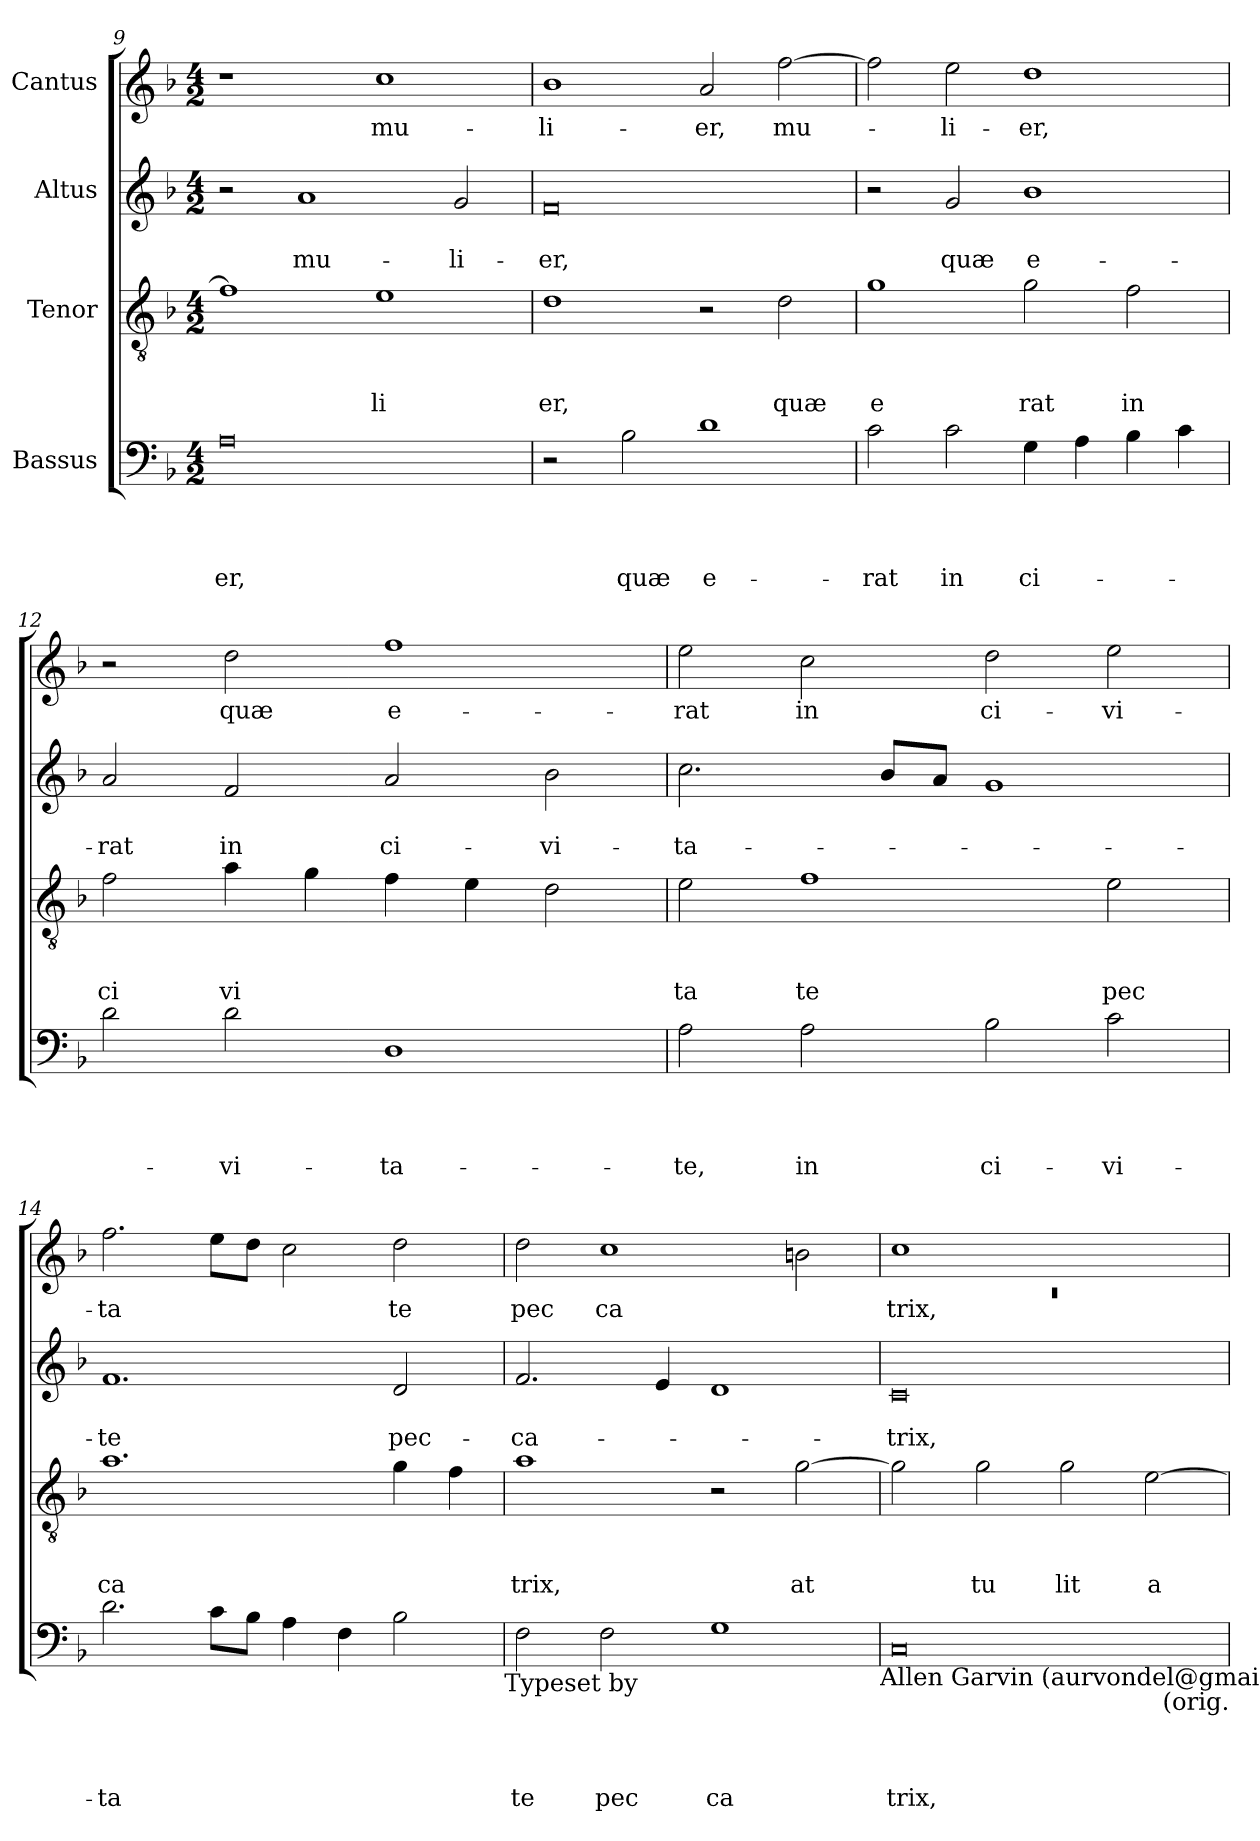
**kern	**text	**text	**text	**text	**kern	**text	**text	**text	**kern	**text	**text	**kern	**text
*part4	*part4	*part4	*part4	*part4	*part3	*part3	*part3	*part3	*part2	*part2	*part2	*part1	*part1
*staff4	*staff4	*staff4	*staff4	*staff4	*staff3	*staff3	*staff3	*staff3	*staff2	*staff2	*staff2	*staff1	*staff1
*I"Bassus	*	*	*	*	*I"Tenor	*	*	*	*I"Altus	*	*	*I"Cantus	*
*clefF4	*	*	*	*	*clefGv2	*	*	*	*clefG2	*	*	*clefG2	*
*k[b-]	*	*	*	*	*k[b-]	*	*	*	*k[b-]	*	*	*k[b-]	*
*F:	*	*	*	*	*F:	*	*	*	*F:	*	*	*F:	*
*M4/2	*	*	*	*	*M4/2	*	*	*	*M4/2	*	*	*M4/2	*
=9	=9	=9	=9	=9	=9	=9	=9	=9	=9	=9	=9	=9	=9
!	!	!	!	!LO:LY:b	!	!	!	!	!	!	!	!	!
0A	.	.	.	-er,	1f]	.	.	.	2r	.	.	1r	.
!	!	!	!	!	!	!	!	!	!	!	!LO:LY:b	!	!
.	.	.	.	.	.	.	.	.	1a	.	mu-	.	.
!	!	!	!	!	!	!	!	!LO:LY:b	!	!	!	!	!LO:LY:b
.	.	.	.	.	1e	.	.	li	.	.	.	1cc	mu-
!	!	!	!	!	!	!	!	!	!	!	!LO:LY:b	!	!
.	.	.	.	.	.	.	.	.	2g/	.	-li-	.	.
=10	=10	=10	=10	=10	=10	=10	=10	=10	=10	=10	=10	=10	=10
!	!	!	!	!	!	!	!	!LO:LY:b	!	!	!LO:LY:b	!	!LO:LY:b
2r	.	.	.	.	1d	.	.	er,	0f	.	-er,	1b-	-li-
!	!	!	!	!LO:LY:b	!	!	!	!	!	!	!	!	!
2B-\	.	.	.	quæ	.	.	.	.	.	.	.	.	.
!	!	!	!	!LO:LY:b	!	!	!	!	!	!	!	!	!LO:LY:b
1d	.	.	.	e-	2r	.	.	.	.	.	.	2a/	-er,
!	!	!	!	!	!	!	!	!LO:LY:b	!	!	!	!	!LO:LY:b
.	.	.	.	.	2d\	.	.	quæ	.	.	.	[>2ff\	mu-
=11	=11	=11	=11	=11	=11	=11	=11	=11	=11	=11	=11	=11	=11
!	!	!	!	!LO:LY:b	!	!	!	!LO:LY:b	!	!	!	!	!
2c\	.	.	.	-rat	1g	.	.	e	2r	.	.	2ff\]	.
!	!	!	!	!LO:LY:b	!	!	!	!	!	!	!LO:LY:b	!	!LO:LY:b
2c\	.	.	.	in	.	.	.	.	2g/	.	quæ	2ee\	-li-
!	!	!	!	!LO:LY:b	!	!	!	!LO:LY:b	!	!	!LO:LY:b	!	!LO:LY:b
4G\	.	.	.	ci-	2g\	.	.	rat	1b-	.	e-	1dd	-er,
4A\	.	.	.	.	.	.	.	.	.	.	.	.	.
!	!	!	!	!	!	!	!	!LO:LY:b	!	!	!	!	!
4B-\	.	.	.	.	2f\	.	.	in	.	.	.	.	.
4c\	.	.	.	.	.	.	.	.	.	.	.	.	.
=12	=12	=12	=12	=12	=12	=12	=12	=12	=12	=12	=12	=12	=12
!	!	!	!	!	!	!	!	!LO:LY:b	!	!	!LO:LY:b	!	!
2d\	.	.	.	.	2f\	.	.	ci	2a/	.	-rat	2r	.
!	!	!	!	!LO:LY:b	!	!	!	!LO:LY:b	!	!	!LO:LY:b	!	!LO:LY:b
2d\	.	.	.	-vi-	4a\	.	.	vi	2f/	.	in	2dd\	quæ
.	.	.	.	.	4g\	.	.	.	.	.	.	.	.
!	!	!	!	!LO:LY:b	!	!	!	!	!	!	!LO:LY:b	!	!LO:LY:b
1D	.	.	.	-ta-	4f\	.	.	.	2a/	.	ci-	1ff	e-
.	.	.	.	.	4e\	.	.	.	.	.	.	.	.
!	!	!	!	!	!	!	!	!	!	!	!LO:LY:b	!	!
.	.	.	.	.	2d\	.	.	.	2b-\	.	-vi-	.	.
=13	=13	=13	=13	=13	=13	=13	=13	=13	=13	=13	=13	=13	=13
!	!	!	!	!LO:LY:b	!	!	!	!LO:LY:b	!	!	!LO:LY:b	!	!LO:LY:b
2A\	.	.	.	-te,	2e\	.	.	ta	2.cc\	.	-ta-	2ee\	-rat
!	!	!	!	!LO:LY:b	!	!	!	!LO:LY:b	!	!	!	!	!LO:LY:b
2A\	.	.	.	in	1f	.	.	te	.	.	.	2cc\	in
.	.	.	.	.	.	.	.	.	8b-/L	.	.	.	.
.	.	.	.	.	.	.	.	.	8a/J	.	.	.	.
!	!	!	!	!LO:LY:b	!	!	!	!	!	!	!	!	!LO:LY:b
2B-\	.	.	.	ci-	.	.	.	.	1g	.	.	2dd\	ci-
!	!	!	!	!LO:LY:b	!	!	!	!LO:LY:b	!	!	!	!	!LO:LY:b
2c\	.	.	.	-vi-	2e\	.	.	pec	.	.	.	2ee\	-vi-
!!LO:LB:g=z
=14	=14	=14	=14	=14	=14	=14	=14	=14	=14	=14	=14	=14	=14
!	!	!	!	!LO:LY:b	!	!	!	!LO:LY:b	!	!	!LO:LY:b	!	!LO:LY:b
2.d\	.	.	.	-ta	1.a	.	.	ca	1.f	.	-te	2.ff\	-ta
8c\L	.	.	.	.	.	.	.	.	.	.	.	8ee\L	.
8B-\J	.	.	.	.	.	.	.	.	.	.	.	8dd\J	.
4A\	.	.	.	.	.	.	.	.	.	.	.	2cc\	.
4F\	.	.	.	.	.	.	.	.	.	.	.	.	.
!	!	!	!	!	!	!	!	!	!	!	!LO:LY:b	!	!LO:LY:b
2B-\	.	.	.	.	4g\	.	.	.	2d/	.	pec-	2dd\	te
.	.	.	.	.	4f\	.	.	.	.	.	.	.	.
!LO:TX:b:t=Typeset by	!	!	!	!	!	!	!	!	!	!	!	!	!
=15	=15	=15	=15	=15	=15	=15	=15	=15	=15	=15	=15	=15	=15
!	!	!	!	!LO:LY:b	!	!	!	!LO:LY:b	!	!	!LO:LY:b	!	!LO:LY:b
2F\	.	.	.	te	1a	.	.	trix,	2.f/	.	-ca-	2dd\	pec
!	!	!	!	!LO:LY:b	!	!	!	!	!	!	!	!	!LO:LY:b
2F\	.	.	.	pec	.	.	.	.	.	.	.	1cc	ca
.	.	.	.	.	.	.	.	.	4e/	.	.	.	.
!	!	!	!	!LO:LY:b	!	!	!	!	!	!	!	!	!
1G	.	.	.	ca	2r	.	.	.	1d	.	.	.	.
!	!	!	!	!	!	!	!	!LO:LY:b	!	!	!	!	!
.	.	.	.	.	[>2g\	.	.	at	.	.	.	2bn\	.
!LO:TX:b:t=Allen Garvin (aurvondel@gmail.com)	!	!	!	!	!	!	!	!	!	!	!	!	!
=16	=16	=16	=16	=16	=16	=16	=16	=16	=16	=16	=16	=16	=16
*	*	*	*	*	*	*	*	*	*	*	*	*^	*
!	!	!	!	!LO:LY:b	!	!	!	!	!	!	!LO:LY:b	!	!LO:N:vis=1	!LO:LY:b
0C	.	.	.	trix,	2g\]	.	.	.	0c	.	-trix,	1cc	0rc	trix,
!	!	!	!	!	!	!	!	!LO:LY:b	!	!	!	!	!	!
.	.	.	.	.	2g\	.	.	tu	.	.	.	.	.	.
!	!	!	!	!	!	!	!	!LO:LY:b	!	!	!	!	!	!
.	.	.	.	.	2g\	.	.	lit	.	.	.	1ryy	.	.
!	!	!	!	!	!	!	!	!LO:LY:b	!	!	!	!	!	!
.	.	.	.	.	[>2e\	.	.	a	.	.	.	.	.	.
*	*	*	*	*	*	*	*	*	*	*	*	*v	*v	*
!LO:TX:b:t=(orig.	!	!	!	!	!	!	!	!	!	!	!	!	!
=	=	=	=	=	=	=	=	=	=	=	=	=	=
*-	*-	*-	*-	*-	*-	*-	*-	*-	*-	*-	*-	*-	*-
